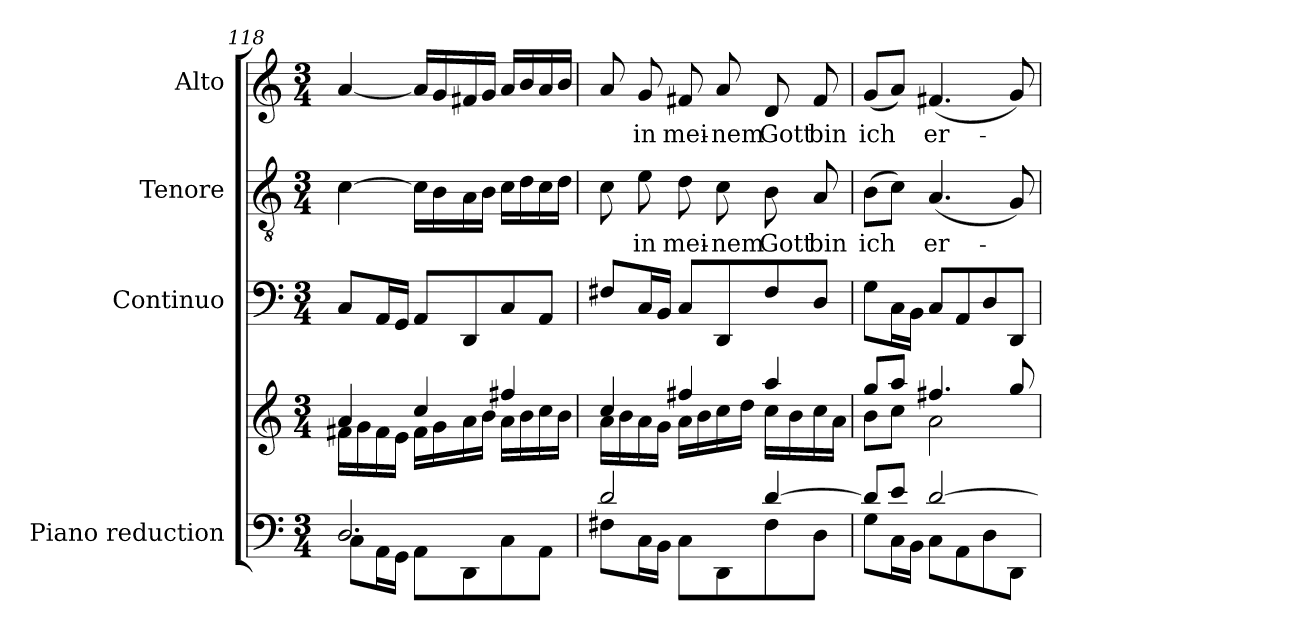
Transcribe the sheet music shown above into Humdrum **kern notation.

**kern	**kern	**kern	**kern	**text	**kern	**text
*part4	*part4	*part3	*part2	*part2	*part1	*part1
*staff5	*staff4	*staff3	*staff2	*staff2	*staff1	*staff1
*I"Piano reduction	*	*I"Continuo	*I"Tenore	*	*I"Alto	*
*I'Pno	*	*	*	*	*	*
*clefF4	*clefG2	*clefF4	*clefGv2	*	*clefG2	*
*k[]	*k[]	*k[]	*k[]	*	*k[]	*
*M3/4	*M3/4	*M3/4	*M3/4	*	*M3/4	*
=118	=118	=118	=118	=118	=118	=118
*^	*^	*	*	*	*	*
2.D/	8C\L	4a/	16f#X\LL	8C/L	[4c\	.	[4a/	.
.	.	.	16g\	.	.	.	.	.
.	16AA\L	.	16f#\	16AA/L	.	.	.	.
.	16GG\JJ	.	16e\JJ	16GG/JJ	.	.	.	.
.	8AA\L	4cc/	16f#\LL	8AA/L	16c\LL]	.	16a/LL]	.
.	.	.	16g\	.	16B\	.	16g/	.
.	8DD\	.	16a\	8DD/	16A\	.	16f#X/	.
.	.	.	16b\JJ	.	16B\JJ	.	16g/JJ	.
.	8C\	4ff#X/	16a\LL	8C/	16c\LL	.	16a/LL	.
.	.	.	16b\	.	16d\	.	16b/	.
.	8AA\J	.	16cc\	8AA/J	16c\	.	16a/	.
.	.	.	16b\JJ	.	16d\JJ	.	16b/JJ	.
=119	=119	=119	=119	=119	=119	=119	=119	=119
2d/	8F#X\L	4cc/	16a\LL	8F#X/L	8c\	.	8a/	.
.	.	.	16b\	.	.	.	.	.
!	!	!	!	!	!	!LO:LY:b	!	!LO:LY:b
.	16C\L	.	16a\	16C/L	8e\	in	8g/	in
.	16BB\JJ	.	16g\JJ	16BB/JJ	.	.	.	.
!	!	!	!	!	!	!LO:LY:b	!	!LO:LY:b
.	8C\L	4ff#X/	16a\LL	8C/L	8d\	mei-	8f#X/	mei-
.	.	.	16b\	.	.	.	.	.
!	!	!	!	!	!	!LO:LY:b	!	!LO:LY:b
.	8DD\	.	16cc\	8DD/	8c\	-nem	8a/	-nem
.	.	.	16dd\JJ	.	.	.	.	.
!	!	!	!	!	!	!LO:LY:b	!	!LO:LY:b
[4d/	8F#\	4aa/	16cc\LL	8F#/	8B\	Gott	8d/	Gott
.	.	.	16b\	.	.	.	.	.
!	!	!	!	!	!	!LO:LY:b	!	!LO:LY:b
.	8D\J	.	16cc\	8D/J	8A/	bin	8f#/	bin
.	.	.	16a\JJ	.	.	.	.	.
=120	=120	=120	=120	=120	=120	=120	=120	=120
!	!	!	!	!	!	!LO:LY:b	!	!LO:LY:b
8d/L]	8G\L	8gg/L	8b\L	8G\L	(8B\L	ich	(8g/L	ich
8e/J	16C\L	8aa/J	8cc\J	16C\L	8c\J)	.	8a/J)	.
.	16BB\JJ	.	.	16BB\JJ	.	.	.	.
!	!	!	!	!	!	!LO:LY:b	!	!LO:LY:b
[2d/	8C\L	4.ff#X/	2a\	8C/L	(4.A/	er-	(4.f#X/	er-
.	8AA\	.	.	8AA/	.	.	.	.
.	8D\	.	.	8D/	.	.	.	.
.	8DD\J	8gg/	.	8DD/J	8G/)	.	8g/)	.
*v	*v	*	*	*	*	*	*	*
*	*v	*v	*	*	*	*	*
=	=	=	=	=	=	=
*-	*-	*-	*-	*-	*-	*-
